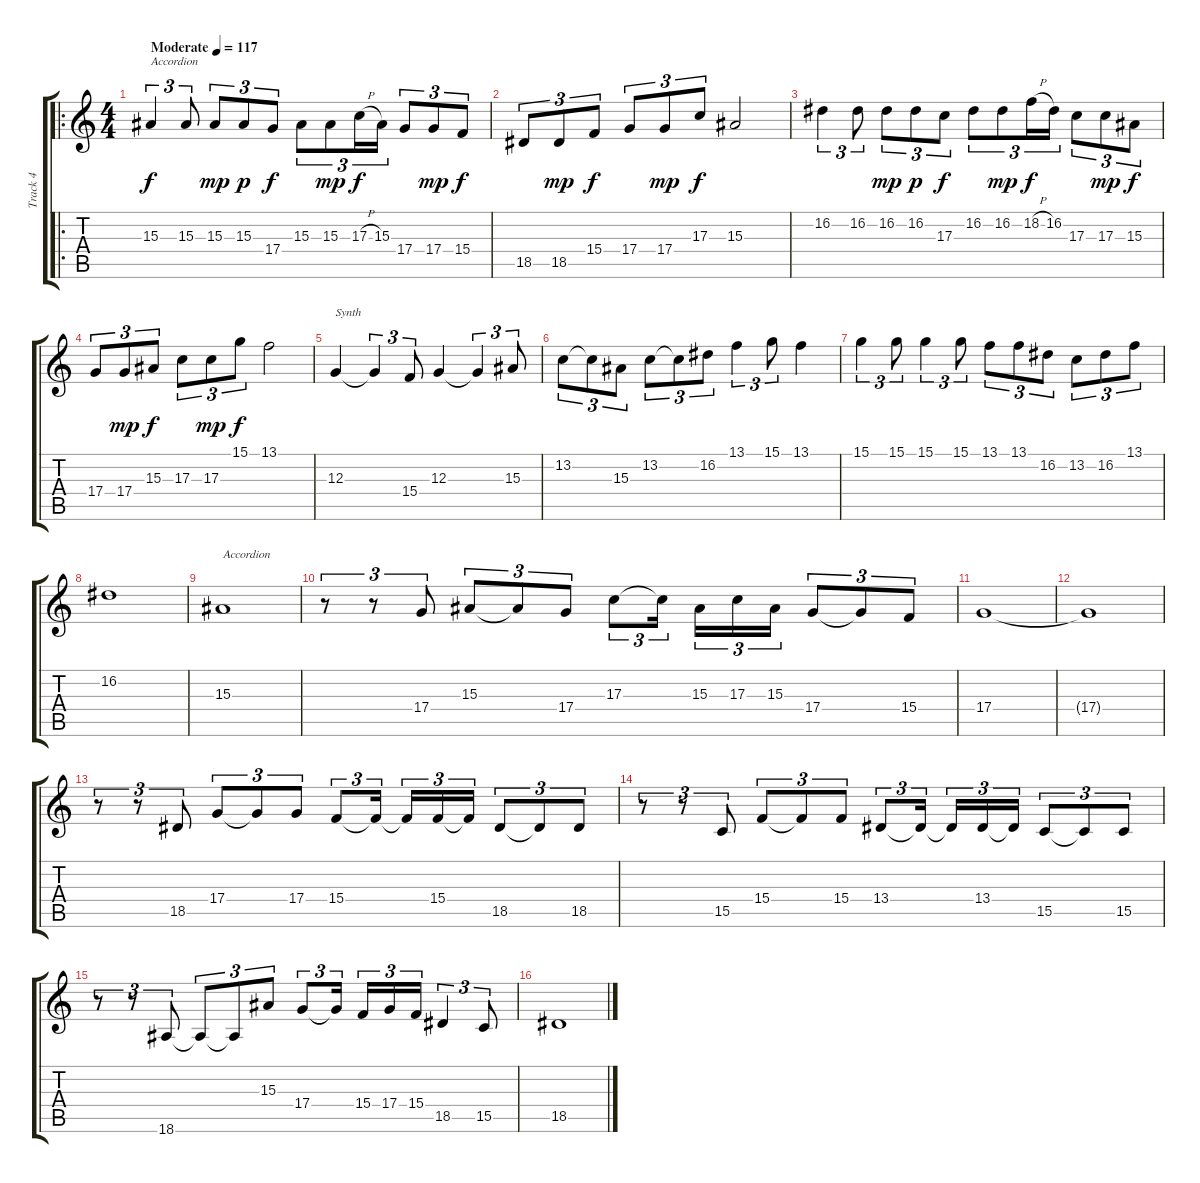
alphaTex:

\track ("Track 4" "Track 4") {instrument accordion}
\staff {score tabs}
\tuning (E4 B3 G3 D3 A2 E2) {hide}
\ro
\ts (4 4)
\tempo (117 "Moderate")
\clef g2
\ks c
15.3.4{tu (3 2) txt "Accordion" dy f instrument accordion} 15.3.8{tu (3 2)} 15.3.8{tu (3 2) dy mp} 15.3.8{tu (3 2) dy p} 17.4.8{tu (3 2) dy f} 15.3.8{tu (3 2)} 15.3.8{tu (3 2) dy mp} 17.3{h}.16{tu (3 2) dy f} 15.3.16{tu (3 2)} 17.4.8{tu (3 2)} 17.4.8{tu (3 2) dy mp} 15.4.8{tu (3 2) dy f} |
18.5.8{tu (3 2)} 18.5.8{tu (3 2) dy mp} 15.4.8{tu (3 2) dy f} 17.4.8{tu (3 2)} 17.4.8{tu (3 2) dy mp} 17.3.8{tu (3 2) dy f} 15.3.2 |
16.2.4{tu (3 2)} 16.2.8{tu (3 2)} 16.2.8{tu (3 2) dy mp} 16.2.8{tu (3 2) dy p} 17.3.8{tu (3 2) dy f} 16.2.8{tu (3 2)} 16.2.8{tu (3 2) dy mp} 18.2{h}.16{tu (3 2) dy f} 16.2.16{tu (3 2)} 17.3.8{tu (3 2)} 17.3.8{tu (3 2) dy mp} 15.3.8{tu (3 2) dy f} |
17.4.8{tu (3 2)} 17.4.8{tu (3 2) dy mp} 15.3.8{tu (3 2) dy f} 17.3.8{tu (3 2)} 17.3.8{tu (3 2) dy mp} 15.1.8{tu (3 2) dy f} 13.1.2 |
12.3.4{txt "Synth" instrument stringensemble1} 12.3{t}.4{tu (3 2)} 15.4.8{tu (3 2)} 12.3.4 12.3{t}.4{tu (3 2)} 15.3.8{tu (3 2)} |
13.2.8{tu (3 2)} 13.2{t}.8{tu (3 2)} 15.3.8{tu (3 2)} 13.2.8{tu (3 2)} 13.2{t}.8{tu (3 2)} 16.2.8{tu (3 2)} 13.1.4{tu (3 2)} 15.1.8{tu (3 2)} 13.1.4 |
15.1.4{tu (3 2)} 15.1.8{tu (3 2)} 15.1.4{tu (3 2)} 15.1.8{tu (3 2)} 13.1.8{tu (3 2)} 13.1.8{tu (3 2)} 16.2.8{tu (3 2)} 13.2.8{tu (3 2)} 16.2.8{tu (3 2)} 13.1.8{tu (3 2)} |
16.2.1 |
15.3.1{txt "Accordion" instrument accordion} |
r.8{tu (3 2)} r.8{tu (3 2)} 17.4.8{tu (3 2)} 15.3.8{tu (3 2)} 15.3{t}.8{tu (3 2)} 17.4.8{tu (3 2)} 17.3.8{tu (3 2)} 17.3{t}.16{tu (3 2) beam splitsecondary} 15.3.16{tu (3 2)} 17.3.16{tu (3 2)} 15.3.16{tu (3 2)} 17.4.8{tu (3 2)} 17.4{t}.8{tu (3 2)} 15.4.8{tu (3 2)} |
17.4.1 |
17.4{t}.1 |
r.8{tu (3 2)} r.8{tu (3 2)} 18.5.8{tu (3 2)} 17.4.8{tu (3 2)} 17.4{t}.8{tu (3 2)} 17.4.8{tu (3 2)} 15.4.8{tu (3 2)} 15.4{t}.16{tu (3 2) beam splitsecondary} 15.4{t}.16{tu (3 2)} 15.4.16{tu (3 2)} 15.4{t}.16{tu (3 2)} 18.5.8{tu (3 2)} 18.5{t}.8{tu (3 2)} 18.5.8{tu (3 2)} |
r.8{tu (3 2)} r.8{tu (3 2)} 15.5.8{tu (3 2)} 15.4.8{tu (3 2)} 15.4{t}.8{tu (3 2)} 15.4.8{tu (3 2)} 13.4.8{tu (3 2)} 13.4{t}.16{tu (3 2) beam splitsecondary} 13.4{t}.16{tu (3 2)} 13.4.16{tu (3 2)} 13.4{t}.16{tu (3 2)} 15.5.8{tu (3 2)} 15.5{t}.8{tu (3 2)} 15.5.8{tu (3 2)} |
r.8{tu (3 2)} r.8{tu (3 2)} 18.6.8{tu (3 2)} 18.6{t}.8{tu (3 2)} 18.6{t}.8{tu (3 2)} 15.3.8{tu (3 2)} 17.4.8{tu (3 2)} 17.4{t}.16{tu (3 2) beam splitsecondary} 15.4.16{tu (3 2)} 17.4.16{tu (3 2)} 15.4.16{tu (3 2)} 18.5.4{tu (3 2)} 15.5.8{tu (3 2)} |
18.5.1
